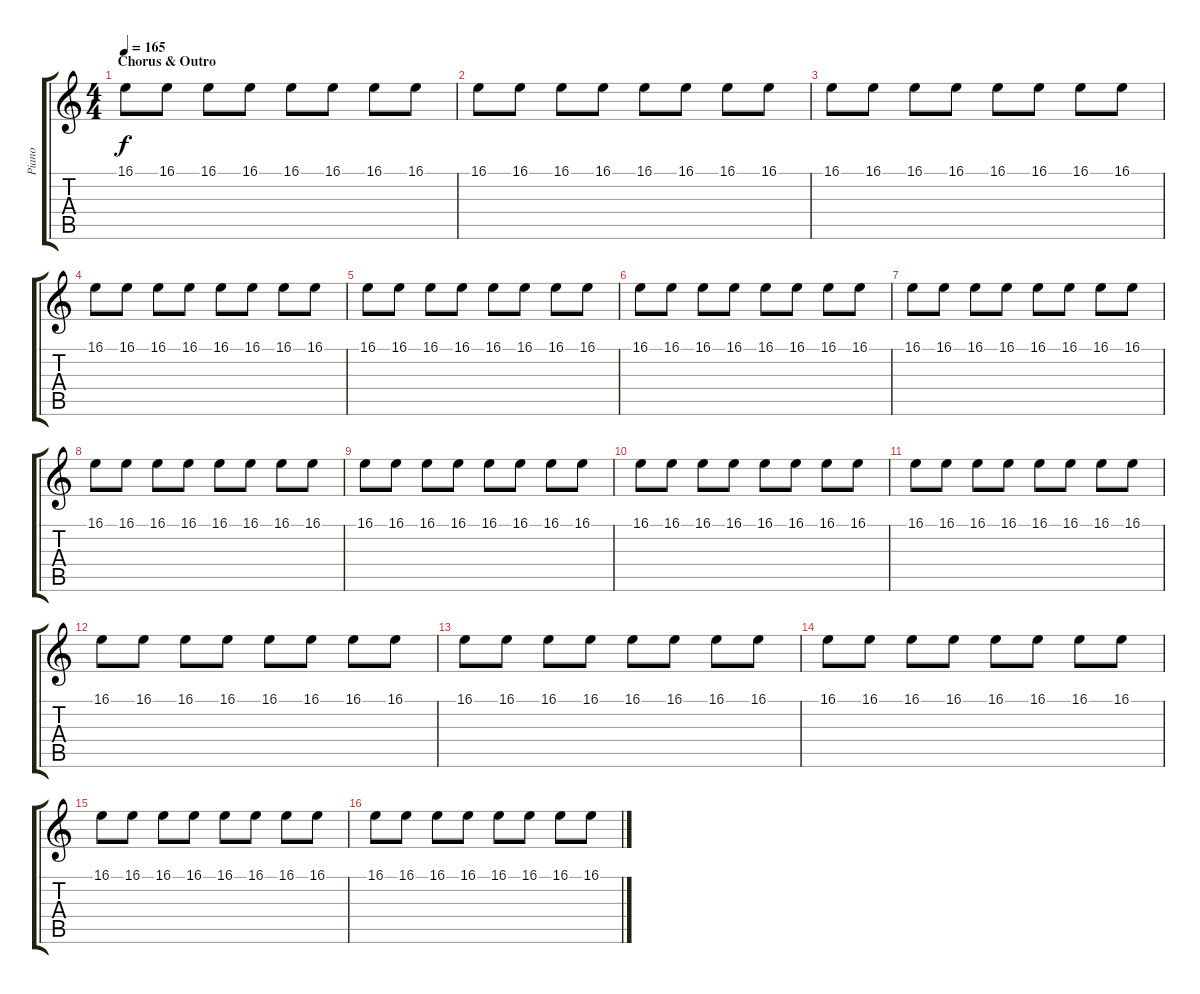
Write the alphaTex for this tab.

\track ("Piano" "Piano") {instrument brightacousticpiano}
\staff {score tabs}
\tuning (C4 G3 Eb3 Bb2 F2 C2) {hide}
\ts (4 4)
\section ("" "Chorus & Outro")
\tempo 165
\clef g2
\ks c
16.1.8{dy f} 16.1.8 16.1.8 16.1.8 16.1.8 16.1.8 16.1.8 16.1.8 |
16.1.8 16.1.8 16.1.8 16.1.8 16.1.8 16.1.8 16.1.8 16.1.8 |
16.1.8 16.1.8 16.1.8 16.1.8 16.1.8 16.1.8 16.1.8 16.1.8 |
16.1.8 16.1.8 16.1.8 16.1.8 16.1.8 16.1.8 16.1.8 16.1.8 |
16.1.8 16.1.8 16.1.8 16.1.8 16.1.8 16.1.8 16.1.8 16.1.8 |
16.1.8 16.1.8 16.1.8 16.1.8 16.1.8 16.1.8 16.1.8 16.1.8 |
16.1.8 16.1.8 16.1.8 16.1.8 16.1.8 16.1.8 16.1.8 16.1.8 |
16.1.8 16.1.8 16.1.8 16.1.8 16.1.8 16.1.8 16.1.8 16.1.8 |
16.1.8 16.1.8 16.1.8 16.1.8 16.1.8 16.1.8 16.1.8 16.1.8 |
16.1.8 16.1.8 16.1.8 16.1.8 16.1.8 16.1.8 16.1.8 16.1.8 |
16.1.8 16.1.8 16.1.8 16.1.8 16.1.8 16.1.8 16.1.8 16.1.8 |
16.1.8 16.1.8 16.1.8 16.1.8 16.1.8 16.1.8 16.1.8 16.1.8 |
16.1.8 16.1.8 16.1.8 16.1.8 16.1.8 16.1.8 16.1.8 16.1.8 |
16.1.8 16.1.8 16.1.8 16.1.8 16.1.8 16.1.8 16.1.8 16.1.8 |
16.1.8 16.1.8 16.1.8 16.1.8 16.1.8 16.1.8 16.1.8 16.1.8 |
16.1.8 16.1.8 16.1.8 16.1.8 16.1.8 16.1.8 16.1.8 16.1.8
